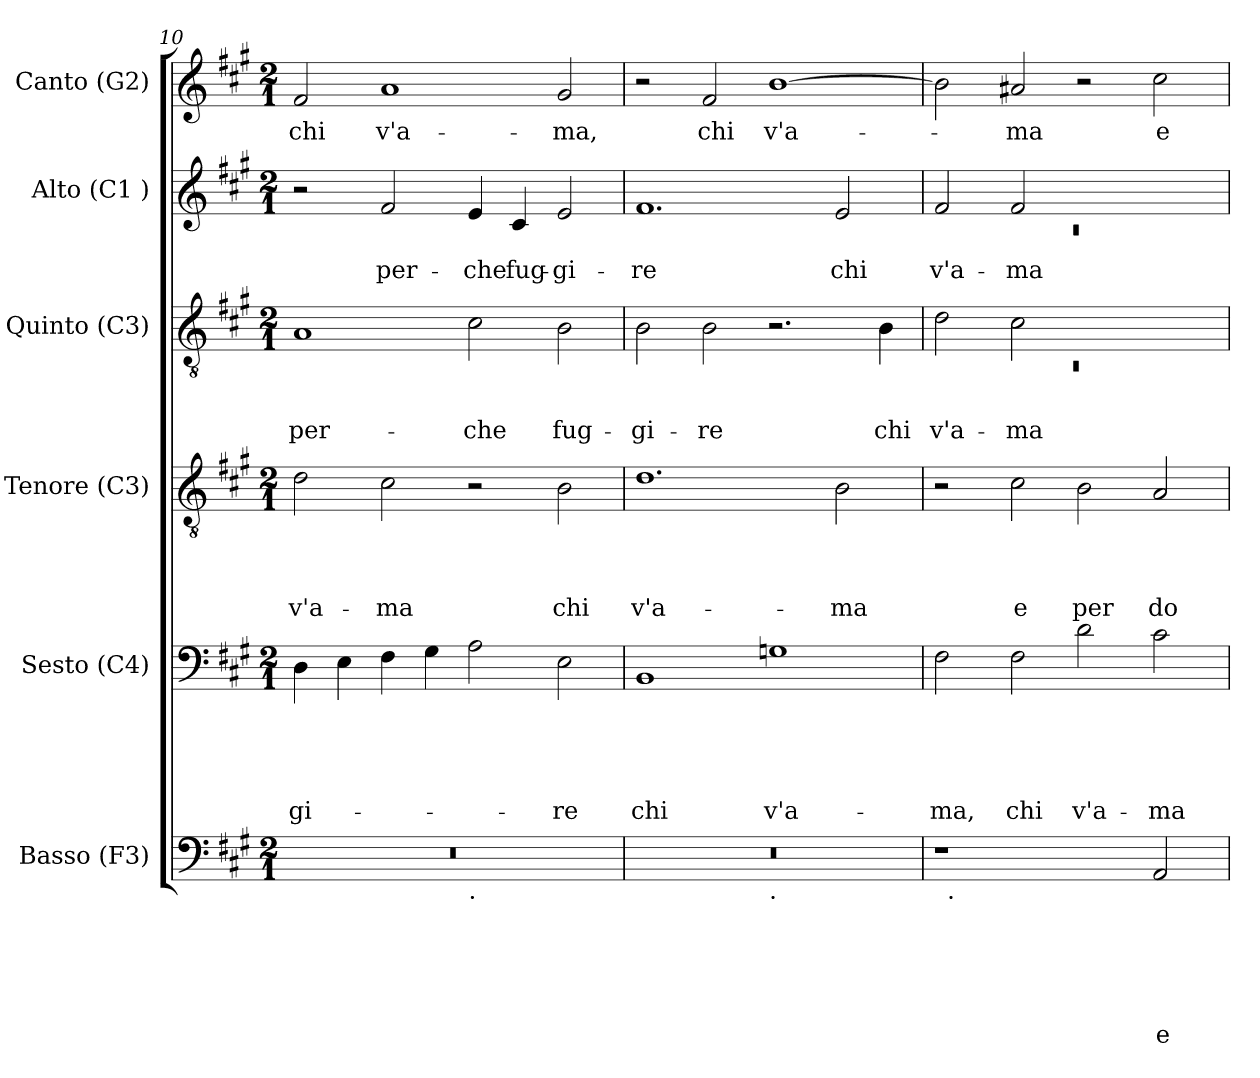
**kern	**text	**text	**text	**text	**text	**text	**kern	**text	**text	**text	**text	**text	**kern	**text	**text	**text	**text	**kern	**text	**text	**text	**kern	**text	**text	**kern	**text
*part6	*part6	*part6	*part6	*part6	*part6	*part6	*part5	*part5	*part5	*part5	*part5	*part5	*part4	*part4	*part4	*part4	*part4	*part3	*part3	*part3	*part3	*part2	*part2	*part2	*part1	*part1
*staff6	*staff6	*staff6	*staff6	*staff6	*staff6	*staff6	*staff5	*staff5	*staff5	*staff5	*staff5	*staff5	*staff4	*staff4	*staff4	*staff4	*staff4	*staff3	*staff3	*staff3	*staff3	*staff2	*staff2	*staff2	*staff1	*staff1
*I"Basso (F3)	*	*	*	*	*	*	*I"Sesto (C4)	*	*	*	*	*	*I"Tenore (C3)	*	*	*	*	*I"Quinto (C3)	*	*	*	*I"Alto (C1 )	*	*	*I"Canto (G2)	*
*I'B.	*	*	*	*	*	*	*I'S.	*	*	*	*	*	*I'T.	*	*	*	*	*I'Q.	*	*	*	*I'A.	*	*	*I'C.	*
*clefF4	*	*	*	*	*	*	*clefF4	*	*	*	*	*	*clefGv2	*	*	*	*	*clefGv2	*	*	*	*clefG2	*	*	*clefG2	*
*k[f#c#g#]	*	*	*	*	*	*	*k[f#c#g#]	*	*	*	*	*	*k[f#c#g#]	*	*	*	*	*k[f#c#g#]	*	*	*	*k[f#c#g#]	*	*	*k[f#c#g#]	*
*A:	*	*	*	*	*	*	*A:	*	*	*	*	*	*A:	*	*	*	*	*A:	*	*	*	*A:	*	*	*A:	*
*M2/1	*	*	*	*	*	*	*M2/1	*	*	*	*	*	*M2/1	*	*	*	*	*M2/1	*	*	*	*M2/1	*	*	*M2/1	*
=10	=10	=10	=10	=10	=10	=10	=10	=10	=10	=10	=10	=10	=10	=10	=10	=10	=10	=10	=10	=10	=10	=10	=10	=10	=10	=10
!	!	!	!	!	!	!	!	!	!	!	!	!LO:LY:b	!	!	!	!	!LO:LY:b	!	!	!	!LO:LY:b	!	!	!	!	!LO:LY:b
*^	*	*	*	*	*	*	*	*	*	*	*	*	*	*	*	*	*	*	*	*	*	*	*	*	*	*
0r	1ryy	.	.	.	.	.	.	4D\	.	.	.	.	-gi-	2d\	.	.	.	v'a-	1A	.	.	per-	2r	.	.	2f#/	chi
.	.	.	.	.	.	.	.	4E\	.	.	.	.	.	.	.	.	.	.	.	.	.	.	.	.	.	.	.
!	!	!	!	!	!	!	!	!	!	!	!	!	!	!	!	!	!	!LO:LY:b	!	!	!	!	!	!	!LO:LY:b	!	!LO:LY:b
.	.	.	.	.	.	.	.	4F#\	.	.	.	.	.	2c#\	.	.	.	-ma	.	.	.	.	2f#/	.	per-	1a	v'a-
.	.	.	.	.	.	.	.	4G#\	.	.	.	.	.	.	.	.	.	.	.	.	.	.	.	.	.	.	.
!	!LO:TX:b:t=.	!	!	!	!	!	!	!	!	!	!	!	!	!	!	!	!	!	!	!	!	!	!	!	!	!	!
!	!	!	!	!	!	!	!	!	!	!	!	!	!	!	!	!	!	!	!	!	!	!LO:LY:b	!	!	!LO:LY:b	!	!
.	1ryy	.	.	.	.	.	.	2A\	.	.	.	.	.	2r	.	.	.	.	2c#\	.	.	-che	4e/	.	-che	.	.
!	!	!	!	!	!	!	!	!	!	!	!	!	!	!	!	!	!	!	!	!	!	!	!	!	!LO:LY:b	!	!
.	.	.	.	.	.	.	.	.	.	.	.	.	.	.	.	.	.	.	.	.	.	.	4c#/	.	fug-	.	.
!	!	!	!	!	!	!	!	!	!	!	!	!	!LO:LY:b	!	!	!	!	!LO:LY:b	!	!	!	!LO:LY:b	!	!	!LO:LY:b:rj	!	!LO:LY:b
.	.	.	.	.	.	.	.	2E\	.	.	.	.	-re	2B\	.	.	.	chi	2B\	.	.	fug-	2e/	.	-gi-	2g#/	-ma,
=11	=11	=11	=11	=11	=11	=11	=11	=11	=11	=11	=11	=11	=11	=11	=11	=11	=11	=11	=11	=11	=11	=11	=11	=11	=11	=11	=11
!	!	!	!	!	!	!	!	!	!	!	!	!	!LO:LY:b	!	!	!	!	!LO:LY:b	!	!	!	!LO:LY:b	!	!	!LO:LY:b	!	!
0r	1ryy	.	.	.	.	.	.	1BB	.	.	.	.	chi	1.d	.	.	.	v'a-	2B\	.	.	-gi-	1.f#	.	-re	2r	.
!	!	!	!	!	!	!	!	!	!	!	!	!	!	!	!	!	!	!	!	!	!	!LO:LY:b	!	!	!	!	!LO:LY:b
.	.	.	.	.	.	.	.	.	.	.	.	.	.	.	.	.	.	.	2B\	.	.	-re	.	.	.	2f#/	chi
!	!LO:TX:b:t=.	!	!	!	!	!	!	!	!	!	!	!	!	!	!	!	!	!	!	!	!	!	!	!	!	!	!
!	!	!	!	!	!	!	!	!	!	!	!	!	!LO:LY:b	!	!	!	!	!	!	!	!	!	!	!	!	!	!LO:LY:b
.	1ryy	.	.	.	.	.	.	1Gn	.	.	.	.	v'a-	.	.	.	.	.	2.r	.	.	.	.	.	.	[>1b	v'a-
!	!	!	!	!	!	!	!	!	!	!	!	!	!	!	!	!	!	!LO:LY:b	!	!	!	!	!	!	!LO:LY:b	!	!
.	.	.	.	.	.	.	.	.	.	.	.	.	.	2B\	.	.	.	-ma	.	.	.	.	2e/	.	chi	.	.
!	!	!	!	!	!	!	!	!	!	!	!	!	!	!	!	!	!	!	!	!	!	!LO:LY:b	!	!	!	!	!
.	.	.	.	.	.	.	.	.	.	.	.	.	.	.	.	.	.	.	4B\	.	.	chi	.	.	.	.	.
=12	=12	=12	=12	=12	=12	=12	=12	=12	=12	=12	=12	=12	=12	=12	=12	=12	=12	=12	=12	=12	=12	=12	=12	=12	=12	=12	=12
*	*	*	*	*	*	*	*	*	*	*	*	*	*	*	*	*	*	*	*^	*	*	*	*^	*	*	*	*
!	!	!	!	!	!	!	!	!	!	!	!	!	!LO:LY:b	!	!	!	!	!	!	!LO:N:vis=1	!	!	!LO:LY:b	!	!LO:N:vis=1	!	!LO:LY:b	!	!
1r	32ryy	.	.	.	.	.	.	2F#\	.	.	.	.	-ma,	2r	.	.	.	.	2d\	0rC	.	.	v'a-	2f#/	0rc	.	v'a-	2b\]	.
!	!LO:TX:b:t=.	!	!	!	!	!	!	!	!	!	!	!	!	!	!	!	!	!	!	!	!	!	!	!	!	!	!	!	!
.	1ryy	.	.	.	.	.	.	.	.	.	.	.	.	.	.	.	.	.	.	.	.	.	.	.	.	.	.	.	.
!	!	!	!	!	!	!	!	!	!	!	!	!	!LO:LY:b	!	!	!	!	!LO:LY:b	!	!	!	!	!LO:LY:b	!	!	!	!LO:LY:b	!	!LO:LY:b
.	.	.	.	.	.	.	.	2F#\	.	.	.	.	chi	2c#\	.	.	.	e	2c#\	.	.	.	-ma	2f#/	.	.	-ma	2a#X/	-ma
!	!	!	!	!	!	!	!	!	!	!	!	!	!LO:LY:b	!	!	!	!	!LO:LY:b	!	!	!	!	!	!	!	!	!	!	!
2ryy	.	.	.	.	.	.	.	2d\	.	.	.	.	v'a-	2B\	.	.	.	per	1ryy	.	.	.	.	1ryy	.	.	.	2r	.
.	2ryy	.	.	.	.	.	.	.	.	.	.	.	.	.	.	.	.	.	.	.	.	.	.	.	.	.	.	.	.
!	!	!	!	!	!	!	!LO:LY:b	!	!	!	!	!	!LO:LY:b	!	!	!	!	!LO:LY:b	!	!	!	!	!	!	!	!	!	!	!LO:LY:b
2AA/	.	.	.	.	.	.	e	2c#\	.	.	.	.	-ma	2A/	.	.	.	do-	.	.	.	.	.	.	.	.	.	2cc#\	e
.	4...ryy	.	.	.	.	.	.	.	.	.	.	.	.	.	.	.	.	.	.	.	.	.	.	.	.	.	.	.	.
*	*	*	*	*	*	*	*	*	*	*	*	*	*	*	*	*	*	*	*v	*v	*	*	*	*	*	*	*	*	*
*v	*v	*	*	*	*	*	*	*	*	*	*	*	*	*	*	*	*	*	*	*	*	*	*v	*v	*	*	*	*
=	=	=	=	=	=	=	=	=	=	=	=	=	=	=	=	=	=	=	=	=	=	=	=	=	=	=
*-	*-	*-	*-	*-	*-	*-	*-	*-	*-	*-	*-	*-	*-	*-	*-	*-	*-	*-	*-	*-	*-	*-	*-	*-	*-	*-
